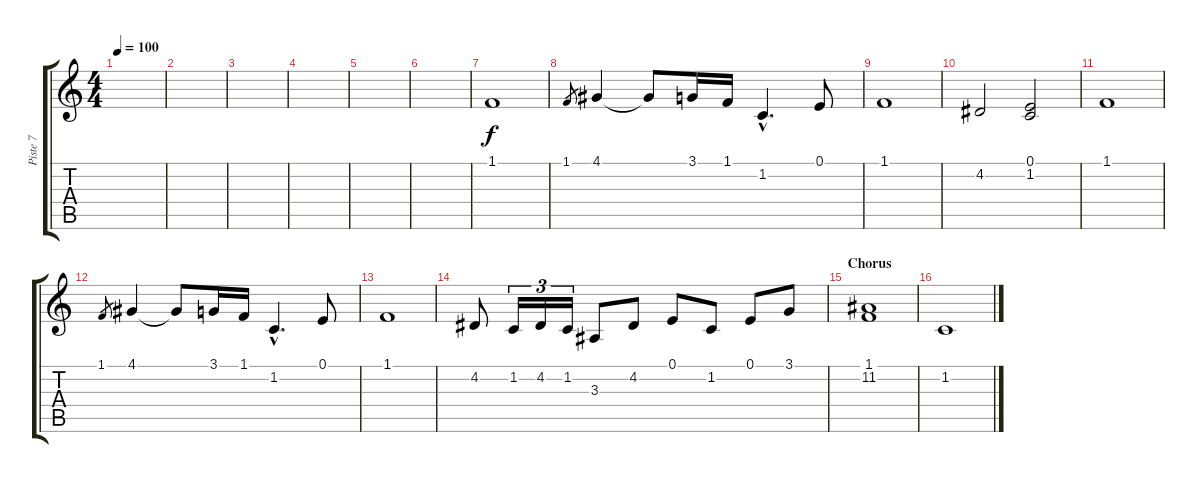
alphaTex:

\track ("Piste 7" "Piste 7") {instrument harmonica}
\staff {score tabs}
\tuning (E4 B3 G3 D3 A2 E2) {hide}
\ts (4 4)
\tempo 100
\clef g2
\ks c
|
|
|
|
|
|
1.1.1 |
1.1.8{gr} 4.1.4 4.1{t}.8 3.1.16 1.1.16 1.2{hac}.4{d} 0.1.8 |
1.1.1 |
4.2.2 (0.1 1.2).2 |
1.1.1 |
1.1.8{gr} 4.1.4 4.1{t}.8 3.1.16 1.1.16 1.2{hac}.4{d} 0.1.8 |
1.1.1 |
4.2.8 1.2.16{tu (3 2)} 4.2.16{tu (3 2)} 1.2.16{tu (3 2)} 3.3.8 4.2.8 0.1.8 1.2.8 0.1.8 3.1.8 |
\section ("" "Chorus")
(1.1 11.2).1 |
1.2.1
